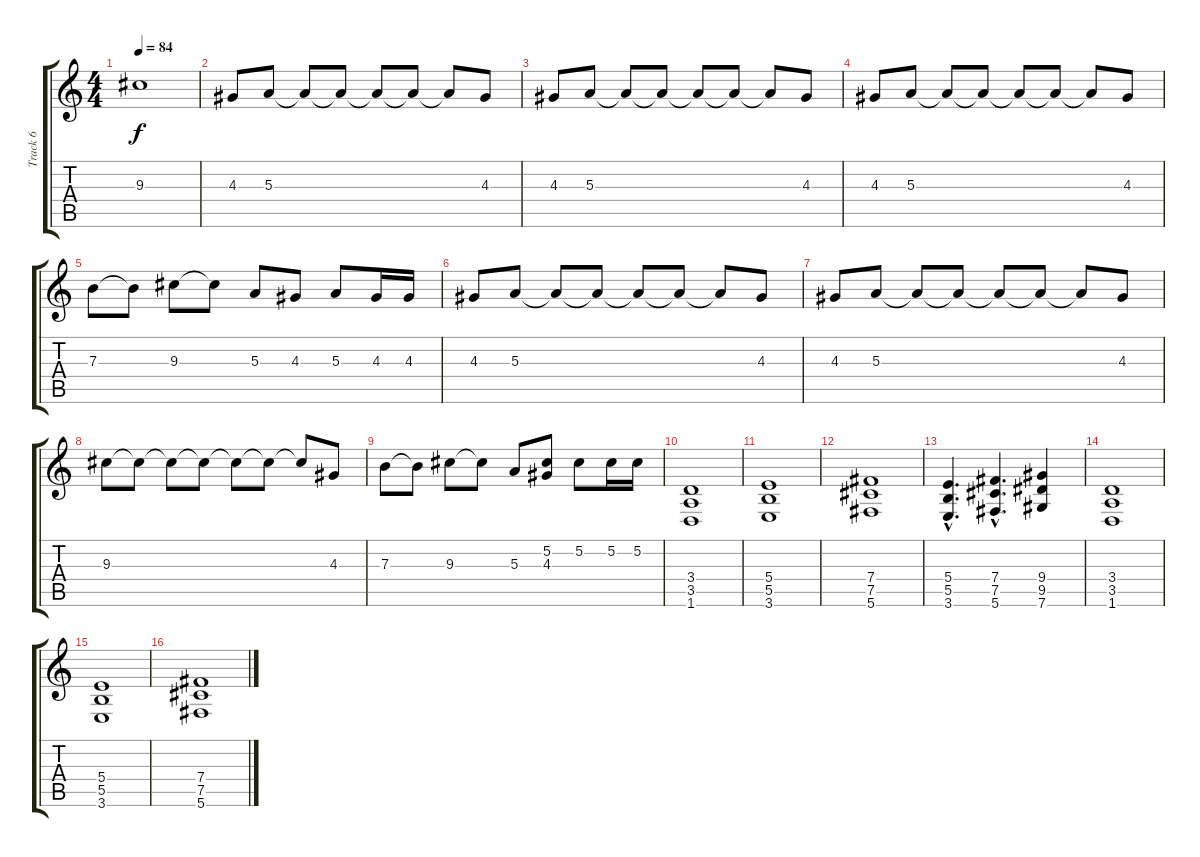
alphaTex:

\track ("Track 6" "Track 6") {instrument distortionguitar}
\staff {score tabs}
\tuning (Db4 Ab3 E3 B2 Gb2 Db2) {hide}
\ts (4 4)
\tempo 84
\clef g2
\ks c
9.3{t}.1{dy f} |
4.3.8 5.3.8 5.3{t}.8 5.3{t}.8 5.3{t}.8 5.3{t}.8 5.3{t}.8 4.3.8 |
4.3.8 5.3.8 5.3{t}.8 5.3{t}.8 5.3{t}.8 5.3{t}.8 5.3{t}.8 4.3.8 |
4.3.8 5.3.8 5.3{t}.8 5.3{t}.8 5.3{t}.8 5.3{t}.8 5.3{t}.8 4.3.8 |
7.3.8 7.3{t}.8 9.3.8 9.3{t}.8 5.3.8 4.3.8 5.3.8 4.3.16 4.3.16 |
4.3.8 5.3.8 5.3{t}.8 5.3{t}.8 5.3{t}.8 5.3{t}.8 5.3{t}.8 4.3.8 |
4.3.8 5.3.8 5.3{t}.8 5.3{t}.8 5.3{t}.8 5.3{t}.8 5.3{t}.8 4.3.8 |
9.3.8 9.3{t}.8 9.3{t}.8 9.3{t}.8 9.3{t}.8 9.3{t}.8 9.3{t}.8 4.3.8 |
7.3.8 7.3{t}.8 9.3.8 9.3{t}.8 5.3.8 (5.2 4.3).8 5.2.8 5.2.16 5.2.16 |
(3.4 3.5 1.6).1 |
(5.4 5.5 3.6).1 |
(7.4 7.5 5.6).1 |
(5.4{hac} 5.5{hac} 3.6{hac}).4{d} (7.4{hac} 7.5{hac} 5.6{hac}).4{d} (9.4 9.5 7.6).4 |
(3.4 3.5 1.6).1 |
(5.4 5.5 3.6).1 |
(7.4 7.5 5.6).1
